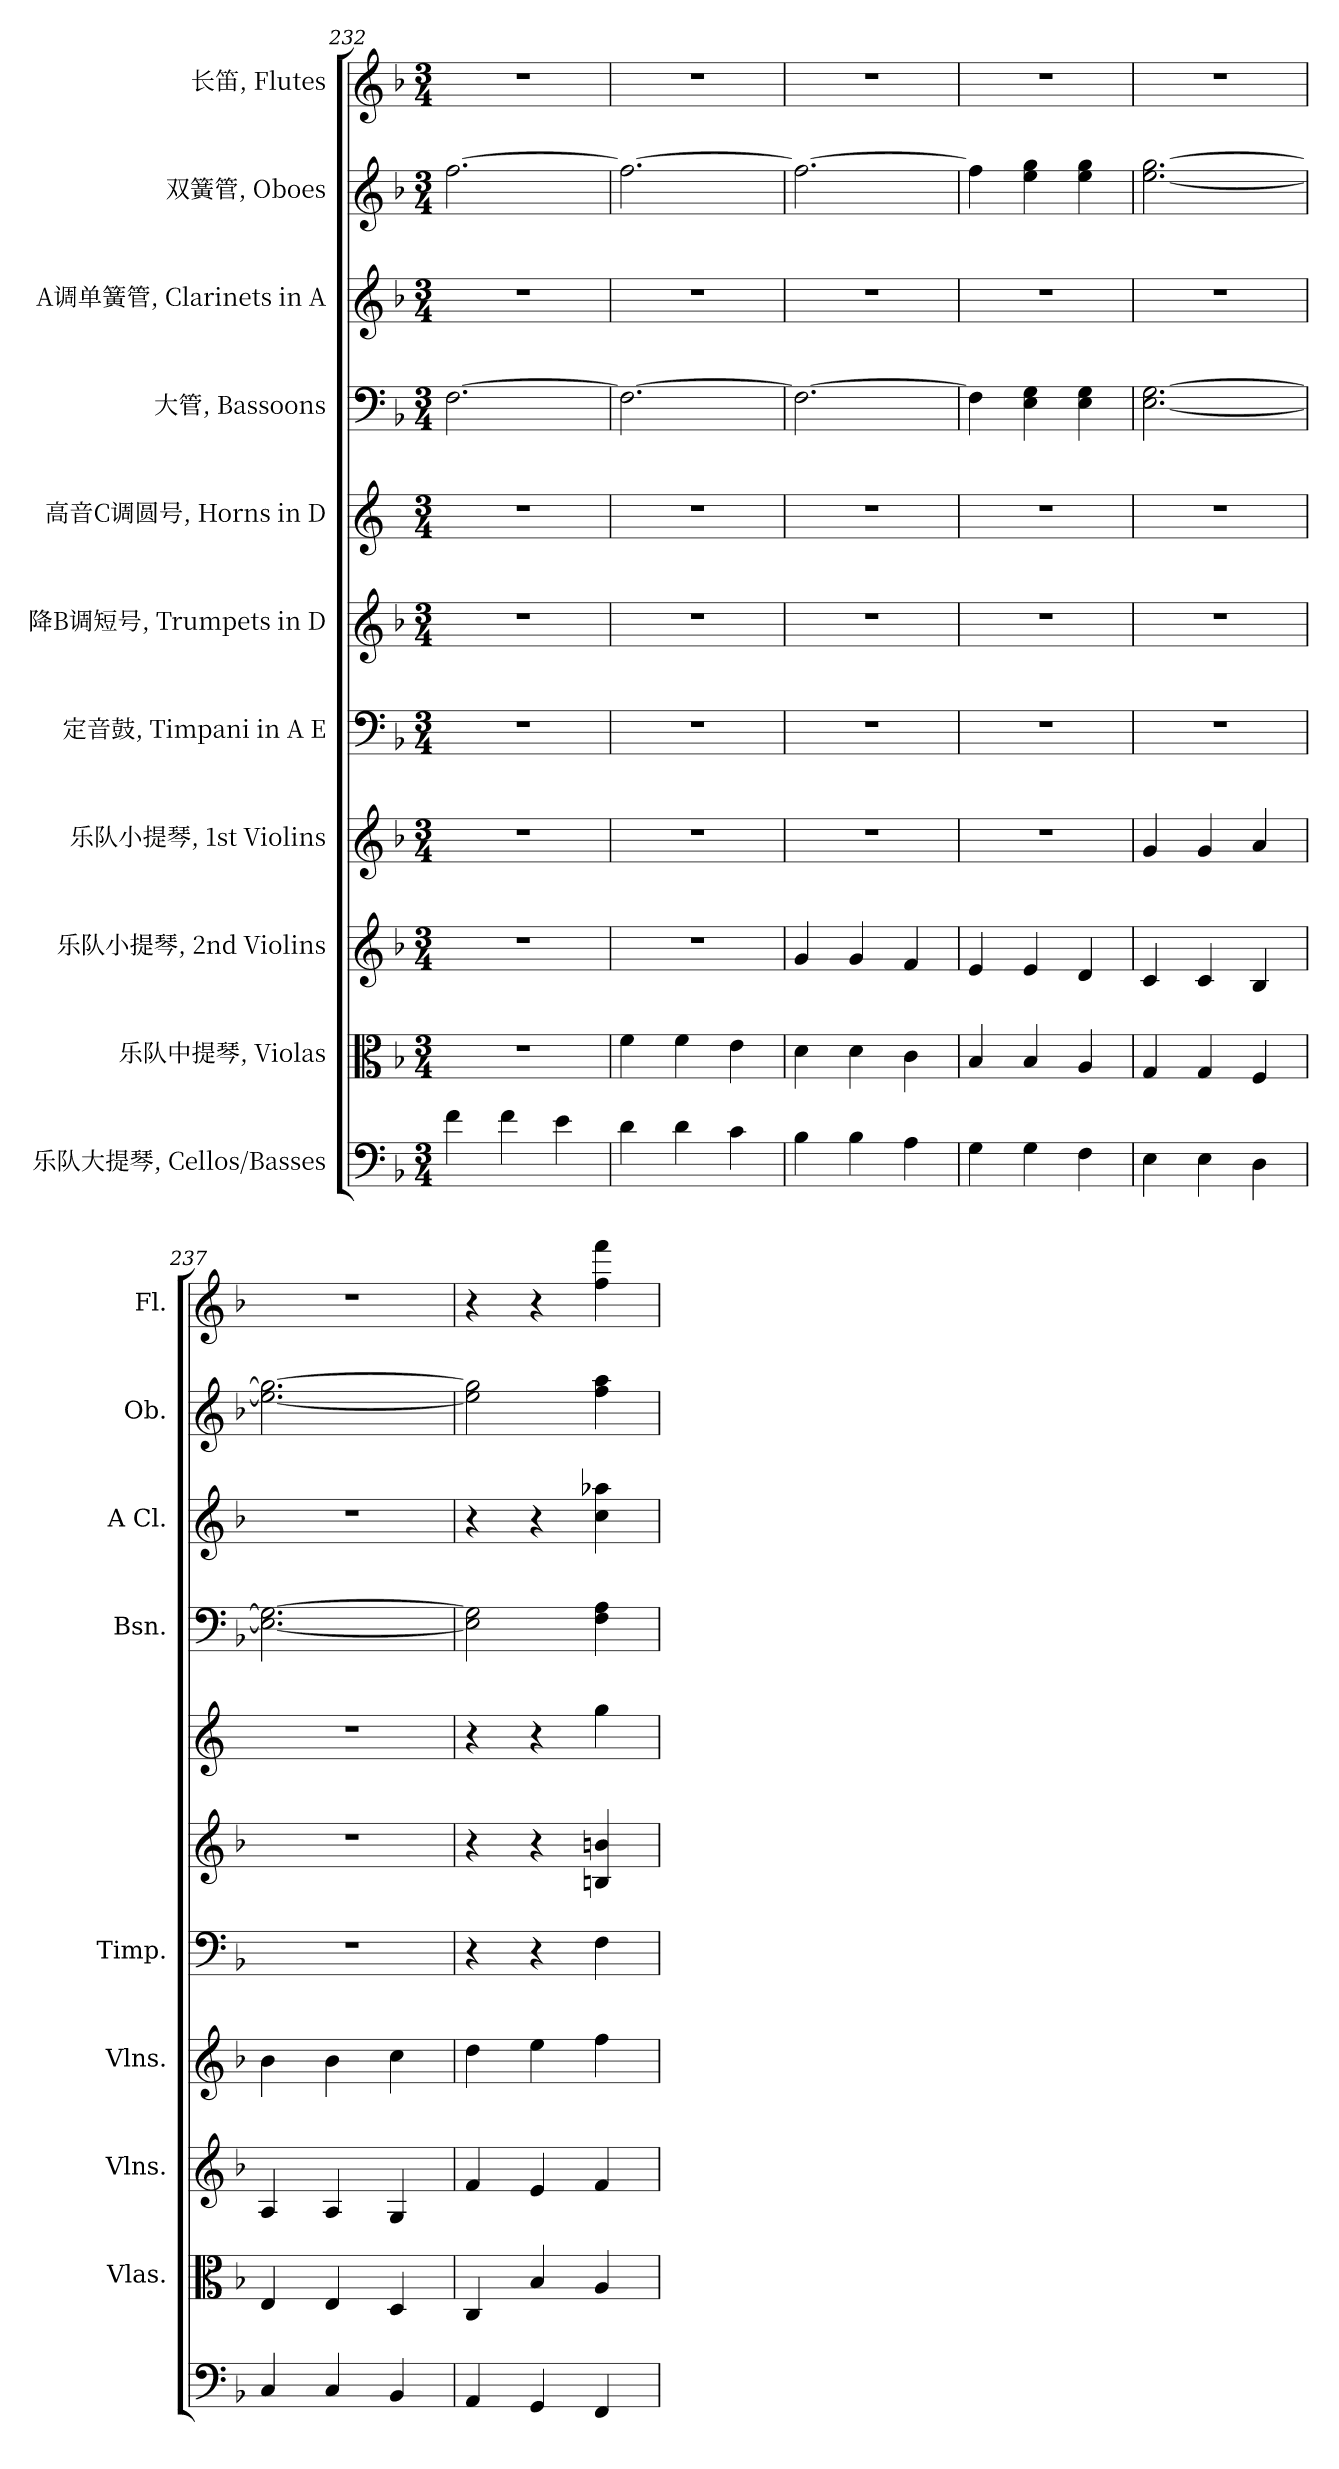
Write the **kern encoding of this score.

**kern	**kern	**kern	**kern	**kern	**kern	**kern	**kern	**kern	**kern	**kern
*part11	*part10	*part9	*part8	*part7	*part6	*part5	*part4	*part3	*part2	*part1
*staff11	*staff10	*staff9	*staff8	*staff7	*staff6	*staff5	*staff4	*staff3	*staff2	*staff1
*I"乐队大提琴, Cellos/Basses	*I"乐队中提琴, Violas	*I"乐队小提琴, 2nd Violins	*I"乐队小提琴, 1st Violins	*I"定音鼓, Timpani in A E	*I"降B调短号, Trumpets in D	*I"高音C调圆号, Horns in D	*I"大管, Bassoons	*I"A调单簧管, Clarinets in A	*I"双簧管, Oboes	*I"长笛, Flutes
*	*I'Vlas.	*I'Vlns.	*I'Vlns.	*I'Timp.	*	*	*I'Bsn.	*I'A Cl.	*I'Ob.	*I'Fl.
*clefF4	*clefC3	*clefG2	*clefG2	*clefF4	*clefG2	*clefG2	*clefF4	*clefG2	*clefG2	*clefG2
*	*	*	*	*	*ITrd1c2	*ITrd4c7	*	*ITrd2c3	*	*
*k[b-]	*k[b-]	*k[b-]	*k[b-]	*k[b-]	*k[b-e-a-]	*k[b-]	*k[b-]	*k[f#c#]	*k[b-]	*k[b-]
*M3/4	*M3/4	*M3/4	*M3/4	*M3/4	*M3/4	*M3/4	*M3/4	*M3/4	*M3/4	*M3/4
=232	=232	=232	=232	=232	=232	=232	=232	=232	=232	=232
4f\	2.r	2.r	2.r	2.r	2.r	2.r	[2.F\	2.r	[2.ff\	2.r
4f\	.	.	.	.	.	.	.	.	.	.
4e\	.	.	.	.	.	.	.	.	.	.
=233	=233	=233	=233	=233	=233	=233	=233	=233	=233	=233
4d\	4f\	2.r	2.r	2.r	2.r	2.r	2.F\_	2.r	2.ff\_	2.r
4d\	4f\	.	.	.	.	.	.	.	.	.
4c\	4e\	.	.	.	.	.	.	.	.	.
=234	=234	=234	=234	=234	=234	=234	=234	=234	=234	=234
4B-\	4d\	4g/	2.r	2.r	2.r	2.r	2.F\_	2.r	2.ff\_	2.r
4B-\	4d\	4g/	.	.	.	.	.	.	.	.
4A\	4c\	4f/	.	.	.	.	.	.	.	.
=235	=235	=235	=235	=235	=235	=235	=235	=235	=235	=235
4G\	4B-/	4e/	2.r	2.r	2.r	2.r	4F\]	2.r	4ff\]	2.r
4G\	4B-/	4e/	.	.	.	.	4E\ 4G\	.	4ee\ 4gg\	.
4F\	4A/	4d/	.	.	.	.	4E\ 4G\	.	4ee\ 4gg\	.
=236	=236	=236	=236	=236	=236	=236	=236	=236	=236	=236
4E\	4G/	4c/	4g/	2.r	2.r	2.r	[2.E\ [2.G\	2.r	[2.ee\ [2.gg\	2.r
4E\	4G/	4c/	4g/	.	.	.	.	.	.	.
4D\	4F/	4B-/	4a/	.	.	.	.	.	.	.
!!LO:PB:g=z
=237	=237	=237	=237	=237	=237	=237	=237	=237	=237	=237
4C/	4E/	4A/	4b-\	2.r	2.r	2.r	2.E\_ 2.G\_	2.r	2.ee\_ 2.gg\_	2.r
4C/	4E/	4A/	4b-\	.	.	.	.	.	.	.
4BB-/	4D/	4G/	4cc\	.	.	.	.	.	.	.
=238	=238	=238	=238	=238	=238	=238	=238	=238	=238	=238
4AA/	4C/	4f/	4dd\	4r	4r	4r	2E\] 2G\]	4r	2ee\] 2gg\]	4r
4GG/	4B-/	4e/	4ee\	4r	4r	4r	.	4r	.	4r
4FF/	4A/	4f/	4ff\	4F\	4An/ 4an/	4cc\	4F\ 4A\	4a\ 4ffn\	4ff\ 4aa\	4ff\ 4fff\
=	=	=	=	=	=	=	=	=	=	=
*-	*-	*-	*-	*-	*-	*-	*-	*-	*-	*-
